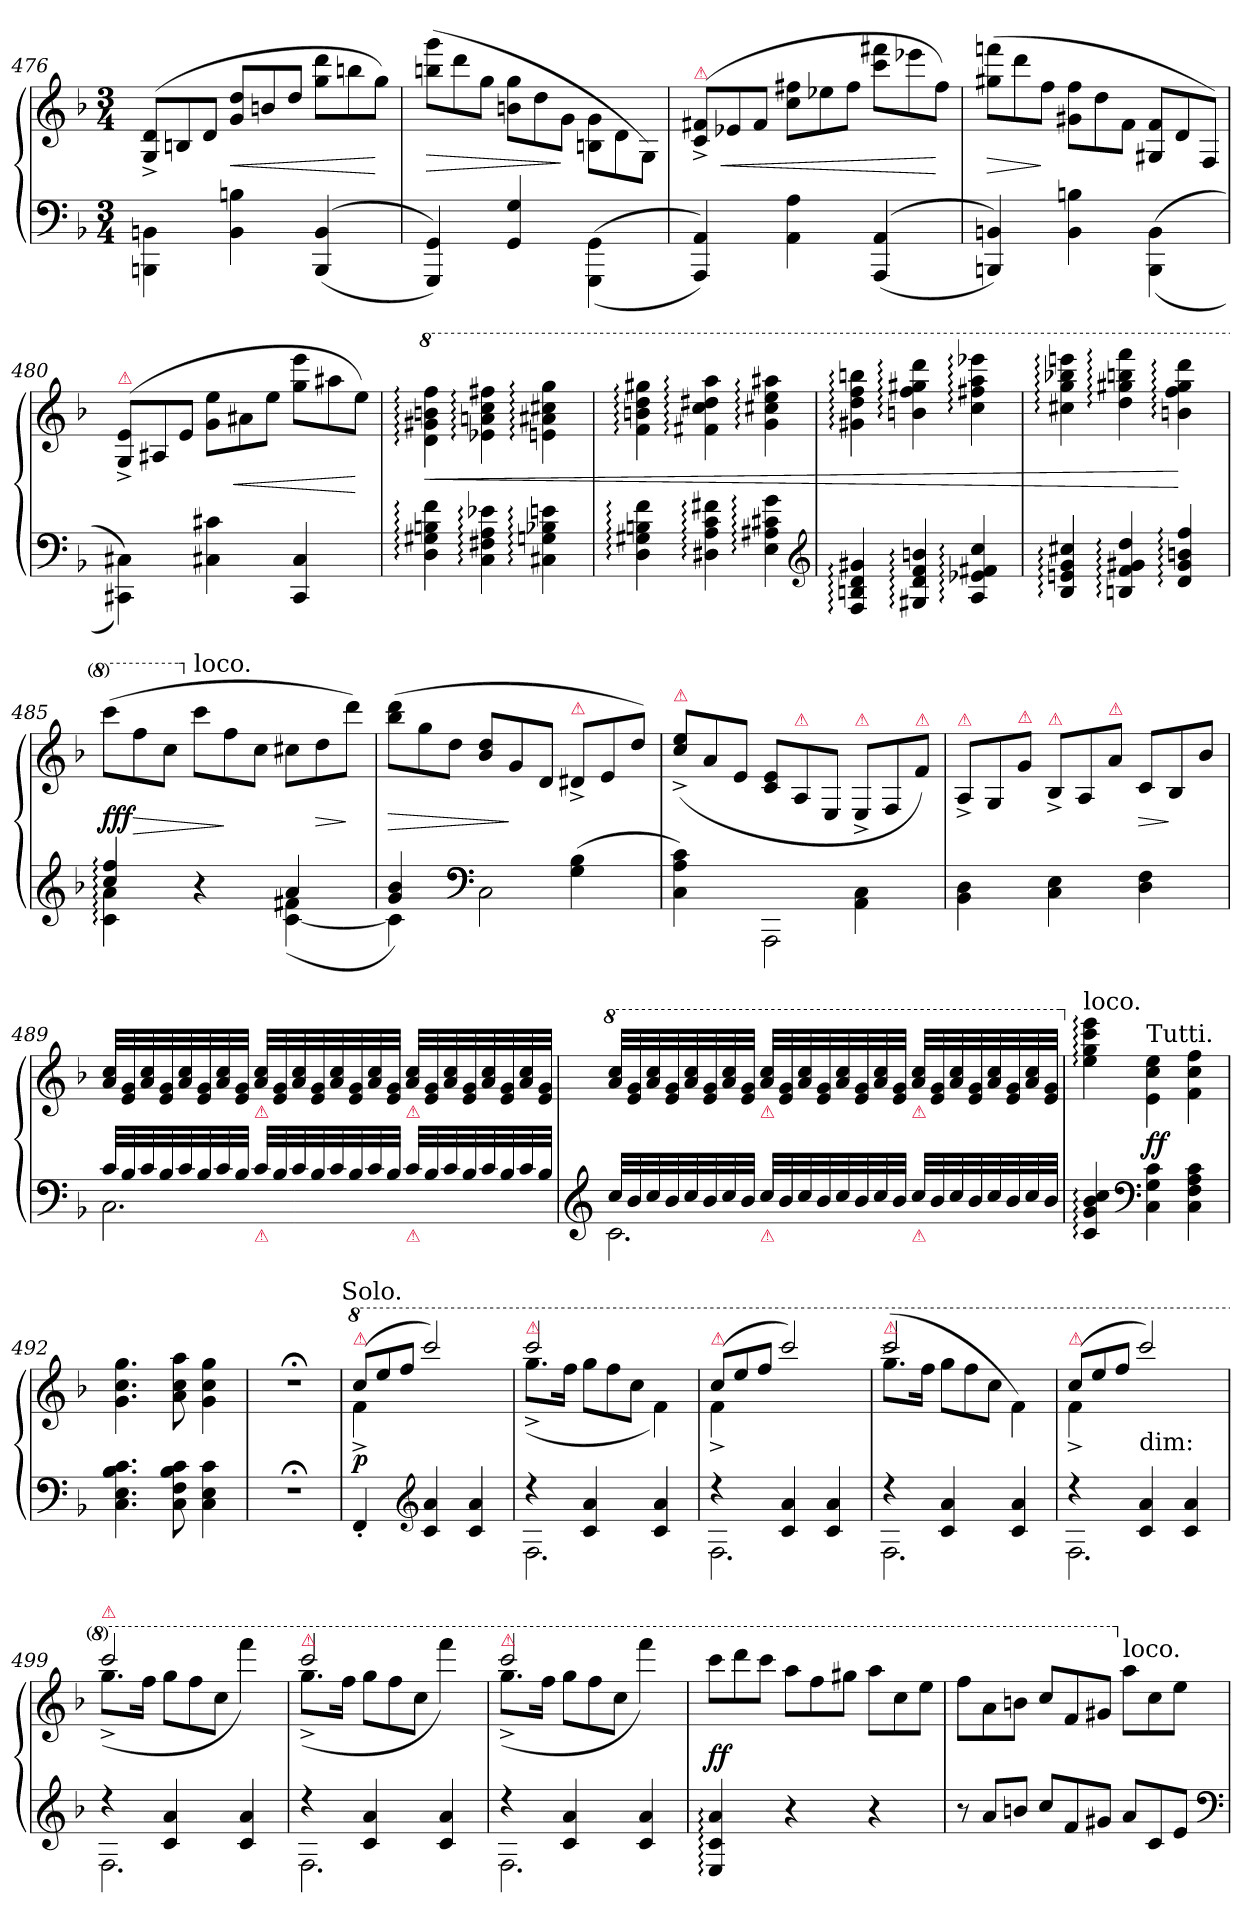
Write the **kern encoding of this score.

**kern	**kern	**dynam
*part1	*part1	*part1
*staff2	*staff1	*staff1/2
*clefF4	*clefG2	*
*k[b-]	*k[b-]	*
*M3/4	*M3/4	*
*	*Xtuplet	*
=476	=476	=476
4BBBn\ 4BBn\	(>12G^>/ 12d^>/L	.
.	12Bn/	.
.	12dJ	.
4BB 4Bn	12g/ 12dd/L	<
.	12bn	.
.	12ddJ	.
(<(<4BBB 4BB	12gg 12dddL	.
.	12bbn	.
.	12ggJ)	[
=477	=477	=477
4GGG 4GG))	(>12bbn 12gggL	>
.	12ddd	.
.	12ggJ	.
4GG 4G	12bn 12ggL	.
.	12dd	.
.	12gJ	]
(<(<4GGG\ 4GG\	12Bn\ 12g\L	.
.	12d\	.
.	12G/J)	.
=478	=478	=478
!	!LO:TX:a:color=crimson:t=⚠	!
4AAA 4AA))	(>12c^> 12f#X^>L	.
.	12e-X	<
.	12f#J	.
4AA 4A	12cc 12ff#XL	.
.	12ee-X	.
.	12ff#J	.
(<(<4AAA 4AA	12ccc 12fff#XL	.
.	12eee-X	.
.	12ff#J)	[
=479	=479	=479
4BBBn 4BBn))	(>12gg#X 12fffnL	>
.	12ddd	.
.	12ffJ	]
4BB 4Bn	12g#X 12ffL	.
.	12dd	.
.	12fJ	.
(<(<4BBB\ 4BB\	12G#X 12fL	.
.	12d	.
.	12F/J)	.
=480	=480	=480
!	!LO:TX:a:color=crimson:t=⚠	!
4CC#X\ 4C#X\))	(>12G^>/ 12e^>/L	.
.	12A#X	.
.	12eJ	.
4C#X 4c#X	12g 12eeL	.
.	12a#X	<
.	12eeJ	.
4CC# 4C#	12gg 12eeeL	.
.	12aa#X	.
.	12eeJ)	[
=481	=481	=481
*	*8va	*
!	!	!LO:HP:b
4D: 4G#X: 4Bn: 4f:	4dd:\ 4gg#X:\ 4bbn:\ 4fff:\	<
4C: 4F#X: 4A: 4e-X:	4ee-X: 4aan: 4ccc: 4fff#X:	.
4C#X: 4Gn: 4B-X: 4en:	4een: 4aa#X: 4ccc#X: 4ggg:	.
=482	=482	=482
4D: 4G#X: 4Bn: 4f:	4ff: 4bbn: 4ddd: 4ggg#X:	.
4D#X: 4A: 4c: 4f#X:	4ff#X: 4ccc: 4ddd#X: 4aaa:	.
4E: 4A#X: 4c#X: 4g:	4gg: 4ccc#X: 4eee: 4aaa#X:	.
*clefG2	*	*
=483	=483	=483
4F: 4Bn: 4d: 4g#X:	4gg#X: 4ddd: 4fff: 4bbbn:	.
4G#X: 4d: 4f: 4bn:	4bbn: 4fff: 4ggg#X: 4dddd:	.
4A: 4e-X: 4f#X: 4cc:	4ccc: 4fff#X: 4aaa: 4eeee-X:	.
=484	=484	=484
4B-: 4en: 4g: 4cc#X:	4ccc#X: 4ggg: 4bbb-X: 4eeeen:	.
4Bn: 4f: 4g#X: 4dd:	4ddd: 4ggg#X: 4bbbn: 4ffff:	.
4d: 4g#: 4bn: 4ff:	4bbn: 4fff: 4ggg#: 4dddd:	[
=485	=485	=485
*^	*	*
4cc: 4ff:	4c: 4a:	(>12ccccL	fff
.	.	12fff	>
.	.	12cccJ	.
*	*	*X8va	*
!	!	!LO:TX:a:t=loco.	!
4r	4ryy	12cccL	.
.	.	12ff	]
.	.	12ccJ	.
4a	(<[4c 4f#X	12cc#XL	.
.	.	12dd	>
.	.	12dddJ)	]
=486	=486	=486	=486
4g 4b-)	4c]	(>12bb- 12dddL	>
.	.	12gg	.
.	.	12ddJ	.
*clefF4	*	*	*
4ryy	2C	12b- 12ddL	.
.	.	12g	]
.	.	12dJ	.
!	!	!LO:TX:a:color=crimson:t=⚠	!
(>4G\ 4B-\	.	12d#X^<L	.
.	.	12e	.
.	.	12ddJ)	.
=487	=487	=487	=487
!	!	!LO:TX:a:color=crimson:t=⚠	!
4C 4A 4c)	4ryy	(>12cc^< 12ee^<L	.
.	.	12a	.
.	.	12eJ	.
4ryy	2AAA	12c 12eL	.
!	!	!LO:TX:a:color=crimson:t=⚠	!
.	.	12A/	.
.	.	12E/J	.
!	!	!LO:TX:a:color=crimson:t=⚠	!
4AA\ 4C\	.	12E^>/L	.
.	.	12F/	.
!	!	!LO:TX:a:color=crimson:t=⚠	!
.	.	12fJ)	.
*v	*v	*	*
=488	=488	=488
!	!LO:TX:a:color=crimson:t=⚠	!
4BB-\ 4D\	12A^>/L	.
.	12G/	.
!	!LO:TX:a:color=crimson:t=⚠	!
.	12gJ	.
!	!LO:TX:a:color=crimson:t=⚠	!
4C\ 4E\	12B-^>/L	.
.	12A/	.
!	!LO:TX:a:color=crimson:t=⚠	!
.	12aJ	.
4D 4F	12cL	>
.	12B-	]
.	12b-J	.
=489	=489	=489
*^	*	*
32cLLL	2.C	32a 32ccLLL	.
32B-	.	32e 32g	.
32c	.	32a 32cc	.
32B-	.	32e 32g	.
32c	.	32a 32cc	.
32B-	.	32e 32g	.
32c	.	32a 32cc	.
32B-JJJ	.	32e 32gJJJ	.
!	!	!LO:TX:b:color=crimson:t=⚠	!
!LO:TX:b:color=crimson:t=⚠	!	!	!
32cLLL	.	32a 32ccLLL	.
32B-	.	32e 32g	.
32c	.	32a 32cc	.
32B-	.	32e 32g	.
32c	.	32a 32cc	.
32B-	.	32e 32g	.
32c	.	32a 32cc	.
32B-JJJ	.	32e 32gJJJ	.
!	!	!LO:TX:b:color=crimson:t=⚠	!
!LO:TX:b:color=crimson:t=⚠	!	!	!
32cLLL	.	32a 32ccLLL	.
32B-	.	32e 32g	.
32c	.	32a 32cc	.
32B-	.	32e 32g	.
32c	.	32a 32cc	.
32B-	.	32e 32g	.
32c	.	32a 32cc	.
32B-JJJ	.	32e 32gJJJ	.
=490	=490	=490	=490
*clefG2	*	*	*
*	*	*8va	*
32ccLLL	2.c	32aa 32cccLLL	.
32b-	.	32ee 32gg	.
32cc	.	32aa 32ccc	.
32b-	.	32ee 32gg	.
32cc	.	32aa 32ccc	.
32b-	.	32ee 32gg	.
32cc	.	32aa 32ccc	.
32b-JJJ	.	32ee 32ggJJJ	.
!	!	!LO:TX:b:color=crimson:t=⚠	!
!LO:TX:b:color=crimson:t=⚠	!	!	!
32ccLLL	.	32aa 32cccLLL	.
32b-	.	32ee 32gg	.
32cc	.	32aa 32ccc	.
32b-	.	32ee 32gg	.
32cc	.	32aa 32ccc	.
32b-	.	32ee 32gg	.
32cc	.	32aa 32ccc	.
32b-JJJ	.	32ee 32ggJJJ	.
!	!	!LO:TX:b:color=crimson:t=⚠	!
!LO:TX:b:color=crimson:t=⚠	!	!	!
32ccLLL	.	32aa 32cccLLL	.
32b-	.	32ee 32gg	.
32cc	.	32aa 32ccc	.
32b-	.	32ee 32gg	.
32cc	.	32aa 32ccc	.
32b-	.	32ee 32gg	.
32cc	.	32aa 32ccc	.
32b-JJJ	.	32ee 32ggJJJ	.
*v	*v	*	*
=491	=491	=491
*	*X8va	*
!	!LO:TX:a:t=loco.	!
4c: 4g: 4b-: 4cc:	4ee: 4gg: 4ccc: 4eee:	.
*clefF4	*	*
!	!LO:TX:a:t=Tutti.	!
4C! 4G! 4c!	4e!\ 4cc!\ 4ee!\	ff
4C! 4F! 4A! 4c!	4f! 4cc! 4ff!	.
=492	=492	=492
4.C! 4.E! 4.B-! 4.c!	4.g! 4.cc! 4.gg!	.
8C! 8F! 8B-! 8c!	8a! 8cc! 8aa!	.
4C! 4E! 4c!	4g! 4cc! 4gg!	.
=493	=493	=493
2.r;<	2.r;<	.
!	!LO:TX:a:t=Solo.	!
=494	=494	=494
*	*8va	*
*	*^	*
!	!LO:TX:a:color=crimson:t=⚠	!	!
4FF'<	(<12cccL	4ff^<	p
.	12eee	.	.
.	12fffJ	.	.
*clefG2	*	*	*
4c 4a	2cccc/)	4ryy	.
4c 4a	.	4ryy	.
=495	=495	=495	=495
*^	*	*	*
!	!	!LO:TX:a:color=crimson:t=⚠	!	!
4r	2.F	2cccc	(>8.ggg^<L	.
.	.	.	16fffJk	.
4c 4a	.	.	12gggL	.
.	.	.	12fff	.
.	.	.	12cccJ	.
4c 4a	.	4ryy	4ff\)	.
=496	=496	=496	=496	=496
!	!	!LO:TX:a:color=crimson:t=⚠	!	!
4r	2.F	(<12cccL	4ff^<	.
.	.	12eee	.	.
.	.	12fffJ	.	.
4c 4a	.	2cccc/)	4ryy	.
4c 4a	.	.	4ryy	.
=497	=497	=497	=497	=497
!	!	!LO:TX:a:color=crimson:t=⚠	!	!
4r	2.F	(>8.ggg^<\L	2cccc/	.
.	.	16fffJk	.	.
4c 4a	.	12ggg\L	.	.
.	.	12fff	.	.
.	.	12cccJ	.	.
4c 4a	.	4ff\)	4ryy	.
=498	=498	=498	=498	=498
!	!	!LO:TX:a:color=crimson:t=⚠	!	!
4r	2.F	(<12cccL	4ff^<	.
.	.	12eee	.	.
.	.	12fffJ	.	.
!	!	!LO:TX:c:t=dim&colon;	!	!
4c 4a	.	2cccc/)	4ryy	.
4c 4a	.	.	4ryy	.
=499	=499	=499	=499	=499
!	!	!LO:TX:a:color=crimson:t=⚠	!	!
4r	2.F	2cccc	(>8.ggg^<L	.
.	.	.	16fffJk	.
4c 4a	.	.	12gggL	.
.	.	.	12fff	.
.	.	.	12cccJ	.
4c 4a	.	4ryy	4ffff)	.
=500	=500	=500	=500	=500
!	!	!LO:TX:a:color=crimson:t=⚠	!	!
4r	2.F	2cccc	(>8.ggg^<L	.
.	.	.	16fffJk	.
4c 4a	.	.	12gggL	.
.	.	.	12fff	.
.	.	.	12cccJ	.
4c 4a	.	4ryy	4ffff)	.
=501	=501	=501	=501	=501
!	!	!LO:TX:a:color=crimson:t=⚠	!	!
4r	2.F	2cccc	(>8.ggg^<L	.
.	.	.	16fffJk	.
4c 4a	.	.	12gggL	.
.	.	.	12fff	.
.	.	.	12cccJ	.
4c 4a	.	4ryy	4ffff)	.
*v	*v	*	*	*
*	*v	*v	*
=502	=502	=502
4E: 4c: 4a:	12ccccL	ff
.	12dddd	.
.	12ccccJ	.
4r	12aaa\L	.
.	12fff	.
.	12ggg#XJ	.
4r	12aaa\L	.
.	12ccc	.
.	12eeeJ	.
=503	=503	=503
*Xtuplet	*	*
12r	12fffL	.
12aL	12aa	.
12bnJ	12bbnJ	.
12ccL	12cccL	.
12f	12ff	.
12g#XJ	12gg#XJ	.
*	*X8va	*
!	!LO:TX:a:t=loco.	!
12aL	12aaL	.
12c	12cc	.
12eJ	12eeJ	.
*clefF4	*	*
=	=	=
*-	*-	*-
